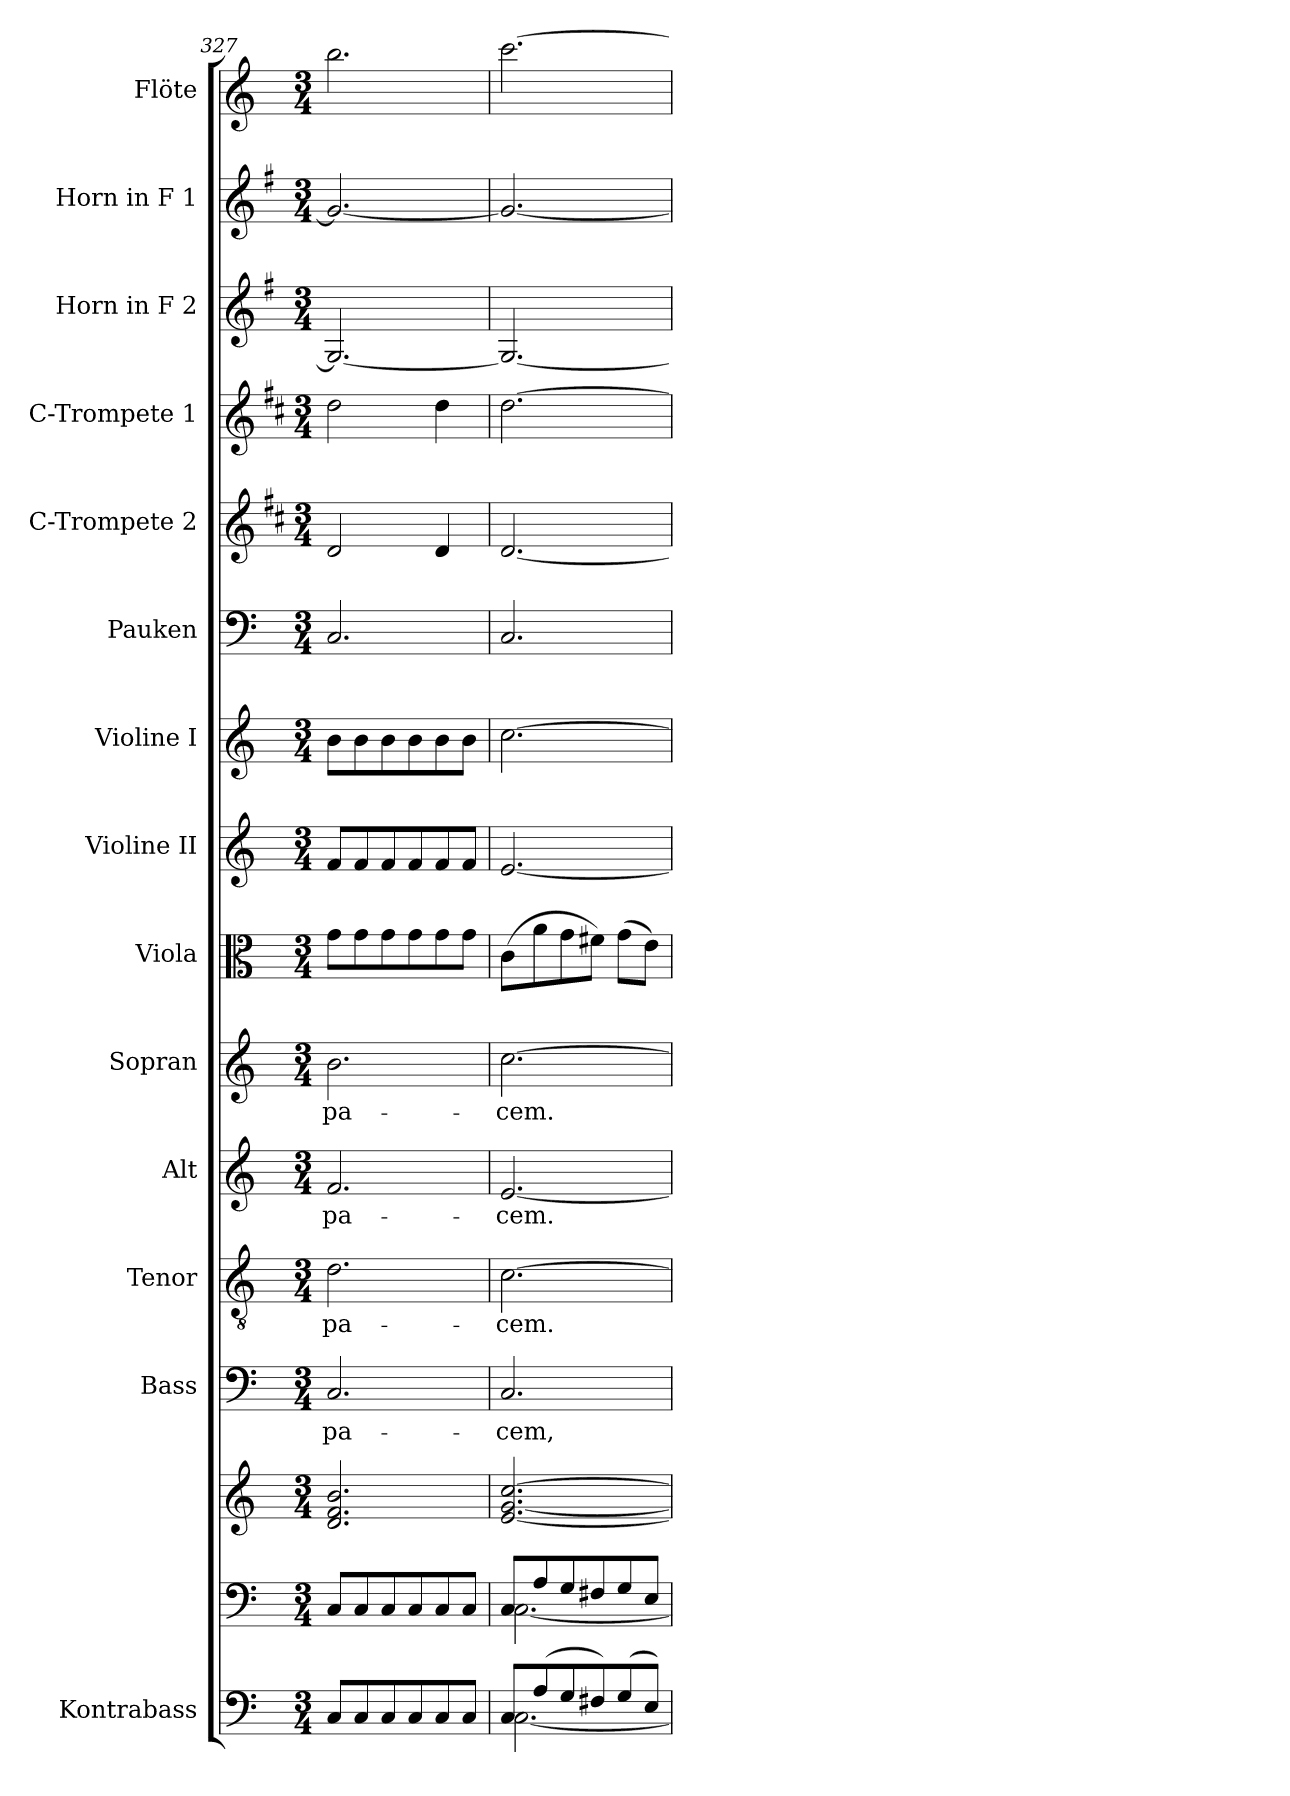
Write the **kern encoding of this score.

**kern	**kern	**kern	**kern	**text	**kern	**text	**kern	**text	**kern	**text	**kern	**kern	**kern	**kern	**kern	**kern	**kern	**kern	**kern
*part15	*part14	*part14	*part13	*part13	*part12	*part12	*part11	*part11	*part10	*part10	*part9	*part8	*part7	*part6	*part5	*part4	*part3	*part2	*part1
*staff16	*staff15	*staff14	*staff13	*staff13	*staff12	*staff12	*staff11	*staff11	*staff10	*staff10	*staff9	*staff8	*staff7	*staff6	*staff5	*staff4	*staff3	*staff2	*staff1
*I"Kontrabass	*	*	*I"Bass	*	*I"Tenor	*	*I"Alt	*	*I"Sopran	*	*I"Viola	*I"Violine II	*I"Violine I	*I"Pauken	*I"C-Trompete 2	*I"C-Trompete 1	*I"Horn in F 2	*I"Horn in F 1	*I"Flöte
*I'Kb.	*	*	*I'B.	*	*I'T.	*	*I'A.	*	*I'S.	*	*I'Vla.	*I'Vl. II	*I'Vl. I	*I'Pk.	*I'C Trp. 2	*I'C Trp. 1	*	*	*I'Fl.
*clefF4	*clefF4	*clefG2	*clefF4	*	*clefGv2	*	*clefG2	*	*clefG2	*	*clefC3	*clefG2	*clefG2	*clefF4	*clefG2	*clefG2	*clefG2	*clefG2	*clefG2
*ITrd7c12	*	*	*	*	*	*	*	*	*	*	*	*	*	*	*ITrd1c2	*ITrd1c2	*ITrd4c7	*ITrd4c7	*
*k[]	*k[]	*k[]	*k[]	*	*k[]	*	*k[]	*	*k[]	*	*k[]	*k[]	*k[]	*k[]	*k[]	*k[]	*k[]	*k[]	*k[]
*C:	*C:	*C:	*C:	*	*C:	*	*C:	*	*C:	*	*C:	*C:	*C:	*C:	*C:	*C:	*C:	*C:	*C:
*M3/4	*M3/4	*M3/4	*M3/4	*	*M3/4	*	*M3/4	*	*M3/4	*	*M3/4	*M3/4	*M3/4	*M3/4	*M3/4	*M3/4	*M3/4	*M3/4	*M3/4
=327	=327	=327	=327	=327	=327	=327	=327	=327	=327	=327	=327	=327	=327	=327	=327	=327	=327	=327	=327
!	!	!	!	!LO:LY:b	!	!LO:LY:b	!	!LO:LY:b	!	!LO:LY:b	!	!	!	!	!	!	!	!	!
8CC/L	8C/L	2.d/ 2.f/ 2.b/	2.C/	pa-	2.d\	pa-	2.f/	pa-	2.b\	pa-	8g\L	8f/L	8b\L	2.C/	2c/	2cc\	2.C/_	2.c/_	2.bb\
8CC/	8C/	.	.	.	.	.	.	.	.	.	8g\	8f/	8b\	.	.	.	.	.	.
8CC/	8C/	.	.	.	.	.	.	.	.	.	8g\	8f/	8b\	.	.	.	.	.	.
8CC/	8C/	.	.	.	.	.	.	.	.	.	8g\	8f/	8b\	.	.	.	.	.	.
8CC/	8C/	.	.	.	.	.	.	.	.	.	8g\	8f/	8b\	.	4c/	4cc\	.	.	.
8CC/J	8C/J	.	.	.	.	.	.	.	.	.	8g\J	8f/J	8b\J	.	.	.	.	.	.
=328	=328	=328	=328	=328	=328	=328	=328	=328	=328	=328	=328	=328	=328	=328	=328	=328	=328	=328	=328
*^	*^	*	*	*	*	*	*	*	*	*	*	*	*	*	*	*	*	*	*
!	!	!	!	!	!	!LO:LY:b	!	!LO:LY:b	!	!LO:LY:b	!	!LO:LY:b	!	!	!	!	!	!	!	!	!
8CC/L	[<2.CC\	8C/L	[<2.C\	[2.e/ [2.g/ [2.cc/	2.C/	-cem,	[2.c\	-cem.	[2.e/	-cem.	[2.cc\	-cem.	(>8c\L	[2.e/	[2.cc\	2.C/	[2.c/	[2.cc\	2.C/_	2.c/_	[2.ccc\
(>8AA/	.	8A/	.	.	.	.	.	.	.	.	.	.	8a\	.	.	.	.	.	.	.	.
8GG/	.	8G/	.	.	.	.	.	.	.	.	.	.	8g\	.	.	.	.	.	.	.	.
8FF#X/)	.	8F#X/	.	.	.	.	.	.	.	.	.	.	8f#X\J)	.	.	.	.	.	.	.	.
(>8GG/	.	8G/	.	.	.	.	.	.	.	.	.	.	(>8g\L	.	.	.	.	.	.	.	.
8EE/J)	.	8E/J	.	.	.	.	.	.	.	.	.	.	8e\J)	.	.	.	.	.	.	.	.
*v	*v	*	*	*	*	*	*	*	*	*	*	*	*	*	*	*	*	*	*	*	*
*	*v	*v	*	*	*	*	*	*	*	*	*	*	*	*	*	*	*	*	*	*
=	=	=	=	=	=	=	=	=	=	=	=	=	=	=	=	=	=	=	=
*-	*-	*-	*-	*-	*-	*-	*-	*-	*-	*-	*-	*-	*-	*-	*-	*-	*-	*-	*-
